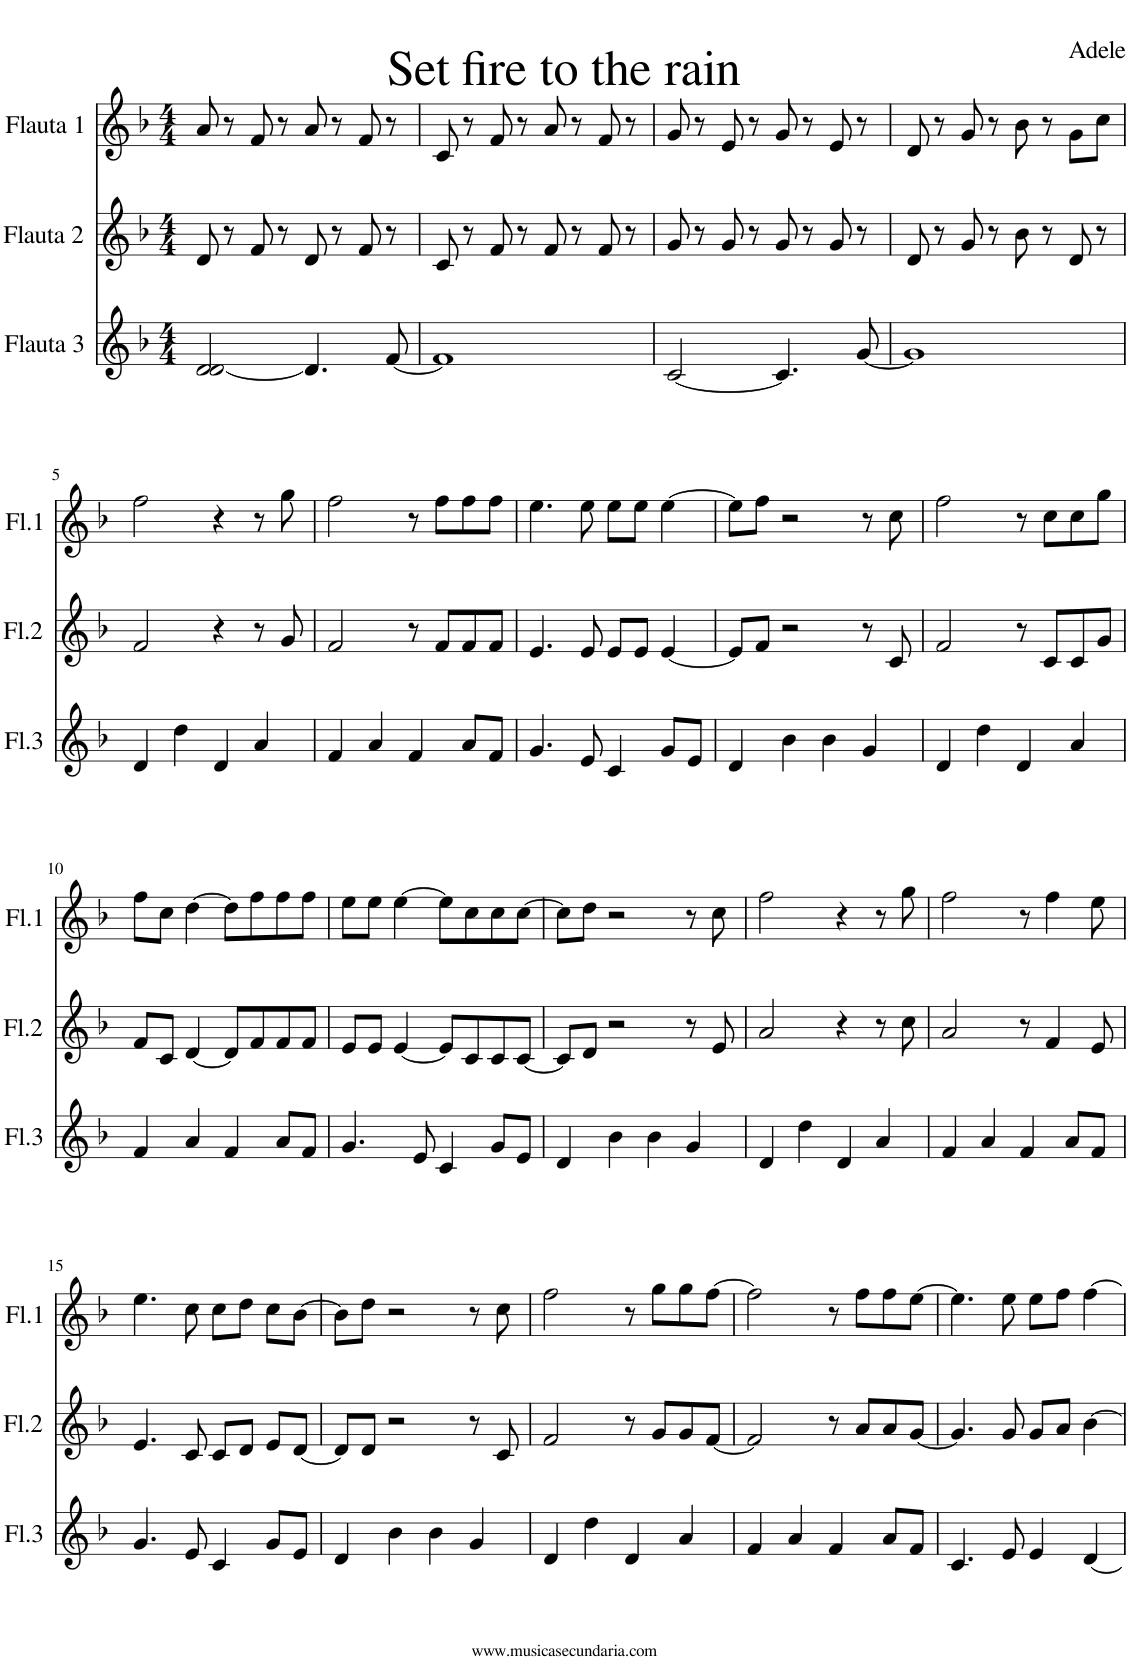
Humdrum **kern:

**kern	**kern	**kern
*part3	*part2	*part1
*staff3	*staff2	*staff1
*I"Flauta 3	*I"Flauta 2	*I"Flauta 1
*I'Fl.3	*I'Fl.2	*I'Fl.1
*clefG2	*clefG2	*clefG2
*k[b-]	*k[b-]	*k[b-]
*M4/4	*M4/4	*M4/4
=1	=1	=1
[2d/ 2d/	8d/	8a/
.	8r	8r
.	8f/	8f/
.	8r	8r
4.d/]	8d/	8a/
.	8r	8r
.	8f/	8f/
[8f/	8r	8r
=2	=2	=2
1f]	8c/	8c/
.	8r	8r
.	8f/	8f/
.	8r	8r
.	8f/	8a/
.	8r	8r
.	8f/	8f/
.	8r	8r
=3	=3	=3
[2c/	8g/	8g/
.	8r	8r
.	8g/	8e/
.	8r	8r
4.c/]	8g/	8g/
.	8r	8r
.	8g/	8e/
[8g/	8r	8r
=4	=4	=4
1g]	8d/	8d/
.	8r	8r
.	8g/	8g/
.	8r	8r
.	8b-\	8b-\
.	8r	8r
.	8d/	8g\L
.	8r	8cc\J
!!LO:LB:g=z
=5	=5	=5
4d/	2f/	2ff\
4dd\	.	.
4d/	4r	4r
4a/	8r	8r
.	8g/	8gg\
=6	=6	=6
4f/	2f/	2ff\
4a/	.	.
4f/	8r	8r
.	8f/L	8ff\L
8a/L	8f/	8ff\
8f/J	8f/J	8ff\J
=7	=7	=7
4.g/	4.e/	4.ee\
8e/	8e/	8ee\
4c/	8e/L	8ee\L
.	8e/J	8ee\J
8g/L	[4e/	[4ee\
8e/J	.	.
=8	=8	=8
4d/	8e/L]	8ee\L]
.	8f/J	8ff\J
4b-\	2r	2r
4b-\	.	.
4g/	8r	8r
.	8c/	8cc\
=9	=9	=9
4d/	2f/	2ff\
4dd\	.	.
4d/	8r	8r
.	8c/L	8cc\L
4a/	8c/	8cc\
.	8g/J	8gg\J
!!LO:LB:g=z
=10	=10	=10
4f/	8f/L	8ff\L
.	8c/J	8cc\J
4a/	[4d/	[4dd\
4f/	8d/L]	8dd\L]
.	8f/	8ff\
8a/L	8f/	8ff\
8f/J	8f/J	8ff\J
=11	=11	=11
4.g/	8e/L	8ee\L
.	8e/J	8ee\J
.	[4e/	[4ee\
8e/	.	.
4c/	8e/L]	8ee\L]
.	8c/	8cc\
8g/L	8c/	8cc\
8e/J	[8c/J	[8cc\J
=12	=12	=12
4d/	8c/L]	8cc\L]
.	8d/J	8dd\J
4b-\	2r	2r
4b-\	.	.
4g/	8r	8r
.	8e/	8cc\
=13	=13	=13
4d/	2a/	2ff\
4dd\	.	.
4d/	4r	4r
4a/	8r	8r
.	8cc\	8gg\
=14	=14	=14
4f/	2a/	2ff\
4a/	.	.
4f/	8r	8r
.	4f/	4ff\
8a/L	.	.
8f/J	8e/	8ee\
!!LO:LB:g=z
=15	=15	=15
4.g/	4.e/	4.ee\
8e/	8c/	8cc\
4c/	8c/L	8cc\L
.	8d/J	8dd\J
8g/L	8e/L	8cc\L
8e/J	[8d/J	[8b-\J
=16	=16	=16
4d/	8d/L]	8b-\L]
.	8d/J	8dd\J
4b-\	2r	2r
4b-\	.	.
4g/	8r	8r
.	8c/	8cc\
=17	=17	=17
4d/	2f/	2ff\
4dd\	.	.
4d/	8r	8r
.	8g/L	8gg\L
4a/	8g/	8gg\
.	[8f/J	[8ff\J
=18	=18	=18
4f/	2f/]	2ff\]
4a/	.	.
4f/	8r	8r
.	8a/L	8ff\L
8a/L	8a/	8ff\
8f/J	[8g/J	[8ee\J
=19	=19	=19
4.c/	4.g/]	4.ee\]
8e/	8g/	8ee\
4e/	8g/L	8ee\L
.	8a/J	8ff\J
[4d/	[4b-\	[4ff\
=	=	=
*-	*-	*-
